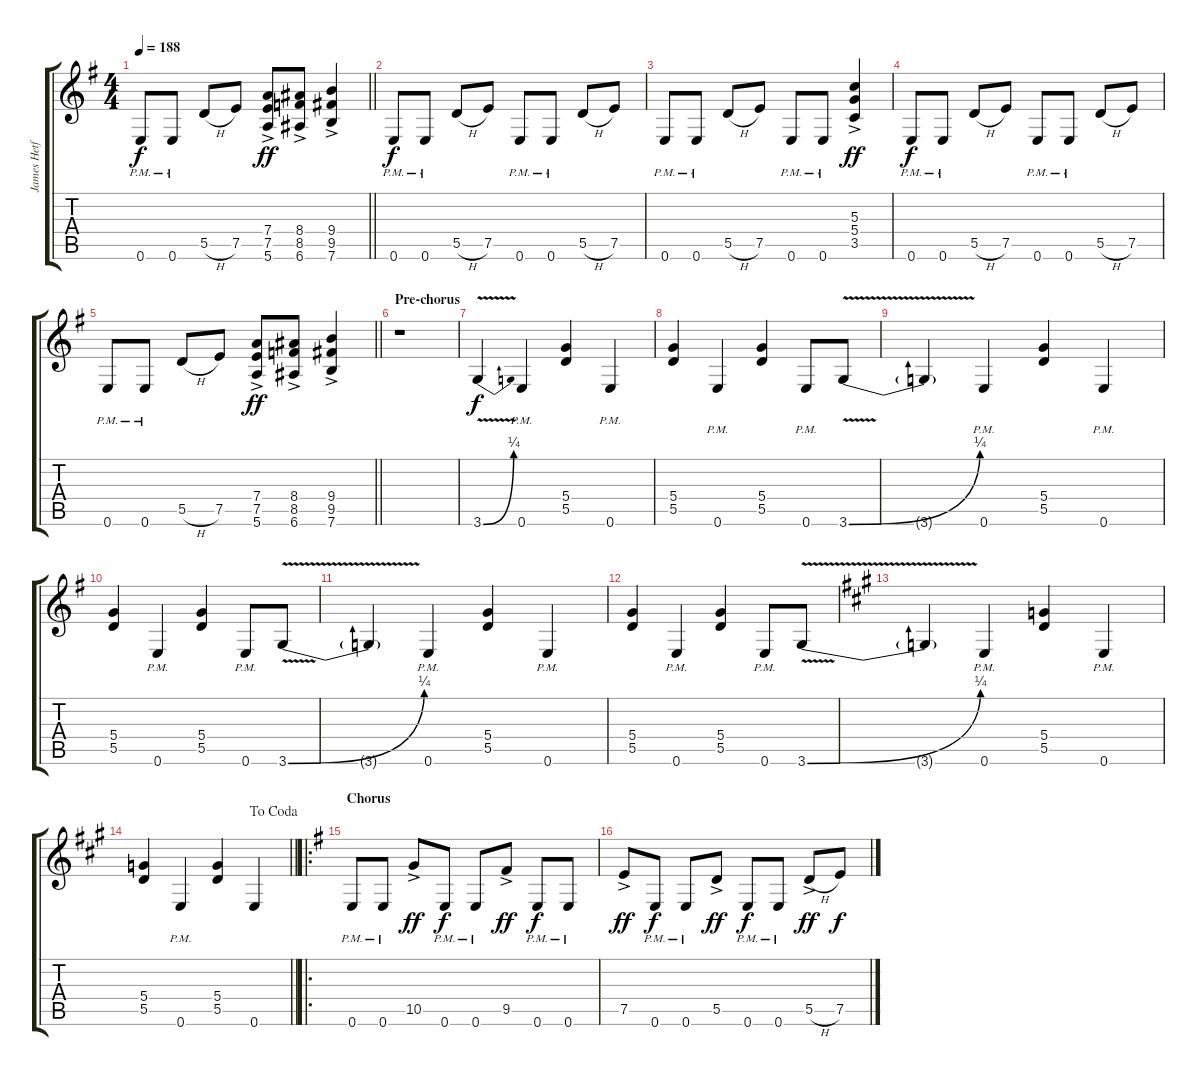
\track ("James Hetfield" "James Hetf") {instrument distortionguitar}
\staff {score tabs}
\tuning (E4 B3 G3 D3 A2 E2) {hide}
\ts (4 4)
\tempo 188
\clef g2
\barLineRight lightlight
\ks g
0.6{pm}.8{dy f} 0.6{pm}.8 5.5{h}.8 7.5.8 (7.4{ac} 7.5{ac} 5.6{ac}).8{dy ff} (8.4{ac} 8.5{ac} 6.6{ac}).8 (9.4{ac} 9.5{ac} 7.6{ac}).4 |
0.6{pm}.8{dy f} 0.6{pm}.8 5.5{h}.8 7.5.8 0.6{pm}.8 0.6{pm}.8 5.5{h}.8 7.5.8 |
0.6{pm}.8 0.6{pm}.8 5.5{h}.8 7.5.8 0.6{pm}.8 0.6{pm}.8 (5.3{ac} 5.4{ac} 3.5{ac}).4{dy ff} |
0.6{pm}.8{dy f} 0.6{pm}.8 5.5{h}.8 7.5.8 0.6{pm}.8 0.6{pm}.8 5.5{h}.8 7.5.8 |
\barLineRight lightlight
0.6{pm}.8 0.6{pm}.8 5.5{h}.8 7.5.8 (7.4{ac} 7.5{ac} 5.6{ac}).8{dy ff} (8.4{ac} 8.5{ac} 6.6{ac}).8 (9.4{ac} 9.5{ac} 7.6{ac}).4 |
\section ("" "Pre-chorus")
r.1 |
3.6{be (bend 0 0 60 1) v}.4{dy f} 0.6{pm}.4 (5.4 5.5).4 0.6{pm}.4 |
(5.4 5.5).4 0.6{pm}.4 (5.4 5.5).4 0.6{pm}.8 3.6{be (bend 0 0 60 1) v}.8 |
3.6{t}.4 0.6{pm}.4 (5.4 5.5).4 0.6{pm}.4 |
(5.4 5.5).4 0.6{pm}.4 (5.4 5.5).4 0.6{pm}.8 3.6{be (bend 0 0 60 1) v}.8 |
3.6{t}.4 0.6{pm}.4 (5.4 5.5).4 0.6{pm}.4 |
(5.4 5.5).4 0.6{pm}.4 (5.4 5.5).4 0.6{pm}.8 3.6{be (bend 0 0 60 1) v}.8 |
\ks a
3.6{t}.4 0.6{pm}.4 (5.4 5.5).4 0.6{pm}.4 |
\jump dacoda
\barLineRight lightlight
(5.4 5.5).4 0.6{pm}.4 (5.4 5.5).4 0.6.4 |
\ro
\section ("" "Chorus")
\ks g
0.6{pm}.8 0.6{pm}.8 10.5{ac}.8{dy ff} 0.6{pm}.8{dy f} 0.6{pm}.8 9.5{ac}.8{dy ff} 0.6{pm}.8{dy f} 0.6{pm}.8 |
7.5{ac}.8{dy ff} 0.6{pm}.8{dy f} 0.6{pm}.8 5.5{ac}.8{dy ff} 0.6{pm}.8{dy f} 0.6{pm}.8 5.5{h ac}.8{dy ff} 7.5.8{dy f}
